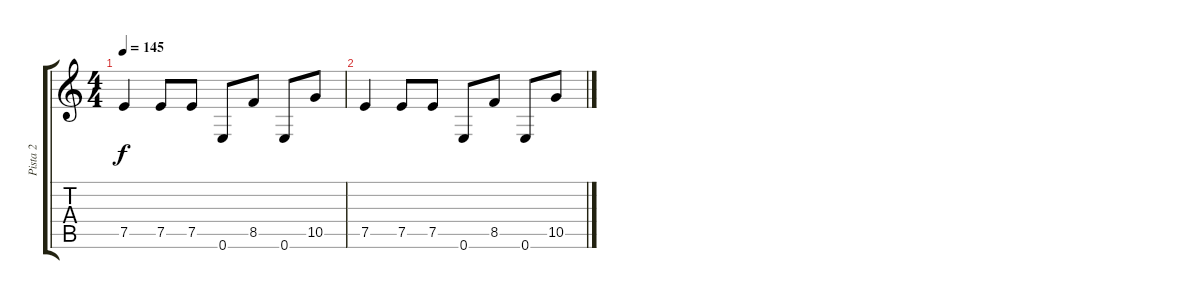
\track ("Pista 2" "Pista 2") {instrument electricguitarmuted}
\staff {score tabs}
\tuning (E4 B3 G3 D3 A2 E2) {hide}
\ts (4 4)
\tempo 145
\clef g2
\ks c
7.5.4{dy f} 7.5.8 7.5.8 0.6.8 8.5.8 0.6.8 10.5.8 |
7.5.4 7.5.8 7.5.8 0.6.8 8.5.8 0.6.8 10.5.8
